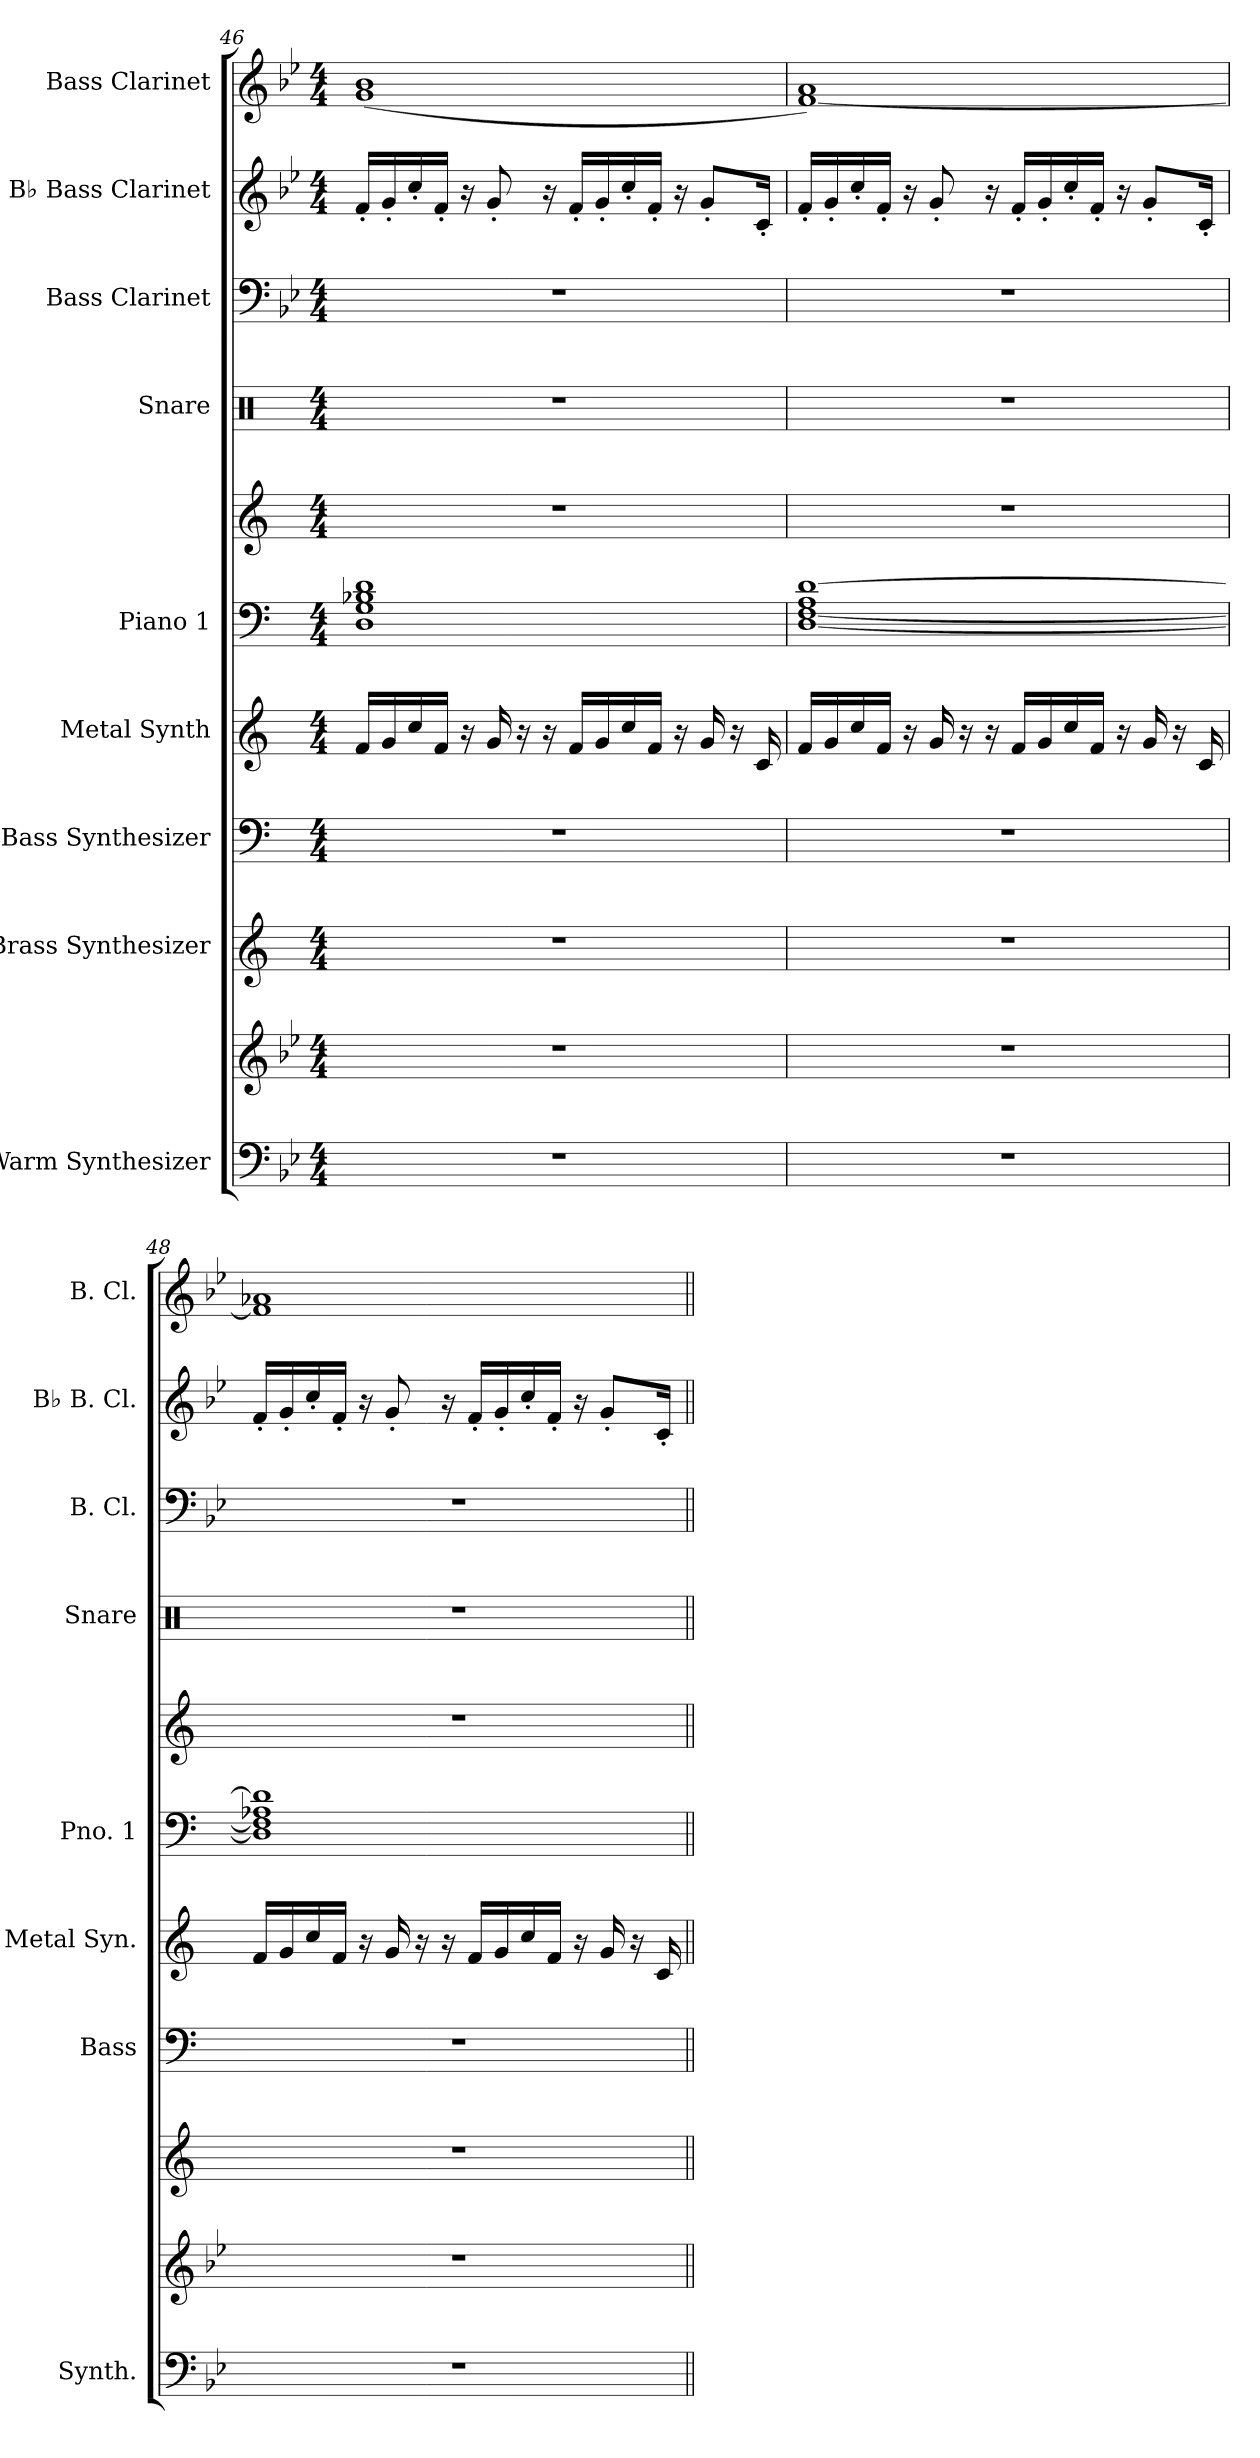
**kern	**kern	**kern	**kern	**kern	**kern	**kern	**kern	**kern	**kern	**kern
*part9	*part9	*part8	*part7	*part6	*part5	*part5	*part4	*part3	*part2	*part1
*staff11	*staff10	*staff9	*staff8	*staff7	*staff6	*staff5	*staff4	*staff3	*staff2	*staff1
*I"Warm Synthesizer	*	*I"Brass Synthesizer	*I"Bass Synthesizer	*I"Metal Synth	*I"Piano 1	*	*I"Snare	*I"Bass Clarinet	*I"B♭ Bass Clarinet	*I"Bass Clarinet
*I'Synth.	*	*	*I'Bass	*I'Metal Syn.	*I'Pno. 1	*	*I'Snare	*I'B. Cl.	*I'B♭ B. Cl.	*I'B. Cl.
*clefF4	*clefG2	*clefG2	*clefF4	*clefG2	*clefF4	*clefG2	*clefX	*clefF4	*clefG2	*clefG2
*	*	*	*	*	*	*	*	*ITrd1c2	*ITrd8c14	*ITrd8c14
*k[b-e-]	*k[b-e-]	*k[]	*k[]	*k[]	*k[]	*k[]	*k[]	*k[b-e-a-d-]	*k[b-e-]	*k[b-e-]
*M4/4	*M4/4	*M4/4	*M4/4	*M4/4	*M4/4	*M4/4	*M4/4	*M4/4	*M4/4	*M4/4
=46	=46	=46	=46	=46	=46	=46	=46	=46	=46	=46
1r	1r	1r	1r	16f/LL	1D 1G 1B-X 1d	1r	1r	1r	16F'/LL	(<1G 1B-
.	.	.	.	16g/	.	.	.	.	16G'/	.
.	.	.	.	16cc/	.	.	.	.	16c'/	.
.	.	.	.	16f/JJ	.	.	.	.	16F'/JJ	.
.	.	.	.	16r	.	.	.	.	16r	.
.	.	.	.	16g/	.	.	.	.	8G'/	.
.	.	.	.	16r	.	.	.	.	.	.
.	.	.	.	16r	.	.	.	.	16r	.
.	.	.	.	16f/LL	.	.	.	.	16F'/LL	.
.	.	.	.	16g/	.	.	.	.	16G'/	.
.	.	.	.	16cc/	.	.	.	.	16c'/	.
.	.	.	.	16f/JJ	.	.	.	.	16F'/JJ	.
.	.	.	.	16r	.	.	.	.	16r	.
.	.	.	.	16g/	.	.	.	.	8G'/L	.
.	.	.	.	16r	.	.	.	.	.	.
.	.	.	.	16c/	.	.	.	.	16C'/Jk	.
=47	=47	=47	=47	=47	=47	=47	=47	=47	=47	=47
1r	1r	1r	1r	16f/LL	[1D [<1F 1A [1d	1r	1r	1r	16F'/LL	[1F 1A)
.	.	.	.	16g/	.	.	.	.	16G'/	.
.	.	.	.	16cc/	.	.	.	.	16c'/	.
.	.	.	.	16f/JJ	.	.	.	.	16F'/JJ	.
.	.	.	.	16r	.	.	.	.	16r	.
.	.	.	.	16g/	.	.	.	.	8G'/	.
.	.	.	.	16r	.	.	.	.	.	.
.	.	.	.	16r	.	.	.	.	16r	.
.	.	.	.	16f/LL	.	.	.	.	16F'/LL	.
.	.	.	.	16g/	.	.	.	.	16G'/	.
.	.	.	.	16cc/	.	.	.	.	16c'/	.
.	.	.	.	16f/JJ	.	.	.	.	16F'/JJ	.
.	.	.	.	16r	.	.	.	.	16r	.
.	.	.	.	16g/	.	.	.	.	8G'/L	.
.	.	.	.	16r	.	.	.	.	.	.
.	.	.	.	16c/	.	.	.	.	16C'/Jk	.
=48	=48	=48	=48	=48	=48	=48	=48	=48	=48	=48
1r	1r	1r	1r	16f/LL	1D] 1F] 1A-X 1d]	1r	1r	1r	16F'/LL	1F] 1A-X
.	.	.	.	16g/	.	.	.	.	16G'/	.
.	.	.	.	16cc/	.	.	.	.	16c'/	.
.	.	.	.	16f/JJ	.	.	.	.	16F'/JJ	.
.	.	.	.	16r	.	.	.	.	16r	.
.	.	.	.	16g/	.	.	.	.	8G'/	.
.	.	.	.	16r	.	.	.	.	.	.
.	.	.	.	16r	.	.	.	.	16r	.
.	.	.	.	16f/LL	.	.	.	.	16F'/LL	.
.	.	.	.	16g/	.	.	.	.	16G'/	.
.	.	.	.	16cc/	.	.	.	.	16c'/	.
.	.	.	.	16f/JJ	.	.	.	.	16F'/JJ	.
.	.	.	.	16r	.	.	.	.	16r	.
.	.	.	.	16g/	.	.	.	.	8G'/L	.
.	.	.	.	16r	.	.	.	.	.	.
.	.	.	.	16c/	.	.	.	.	16C'/Jk	.
=||	=||	=||	=||	=||	=||	=||	=||	=||	=||	=||
*-	*-	*-	*-	*-	*-	*-	*-	*-	*-	*-
